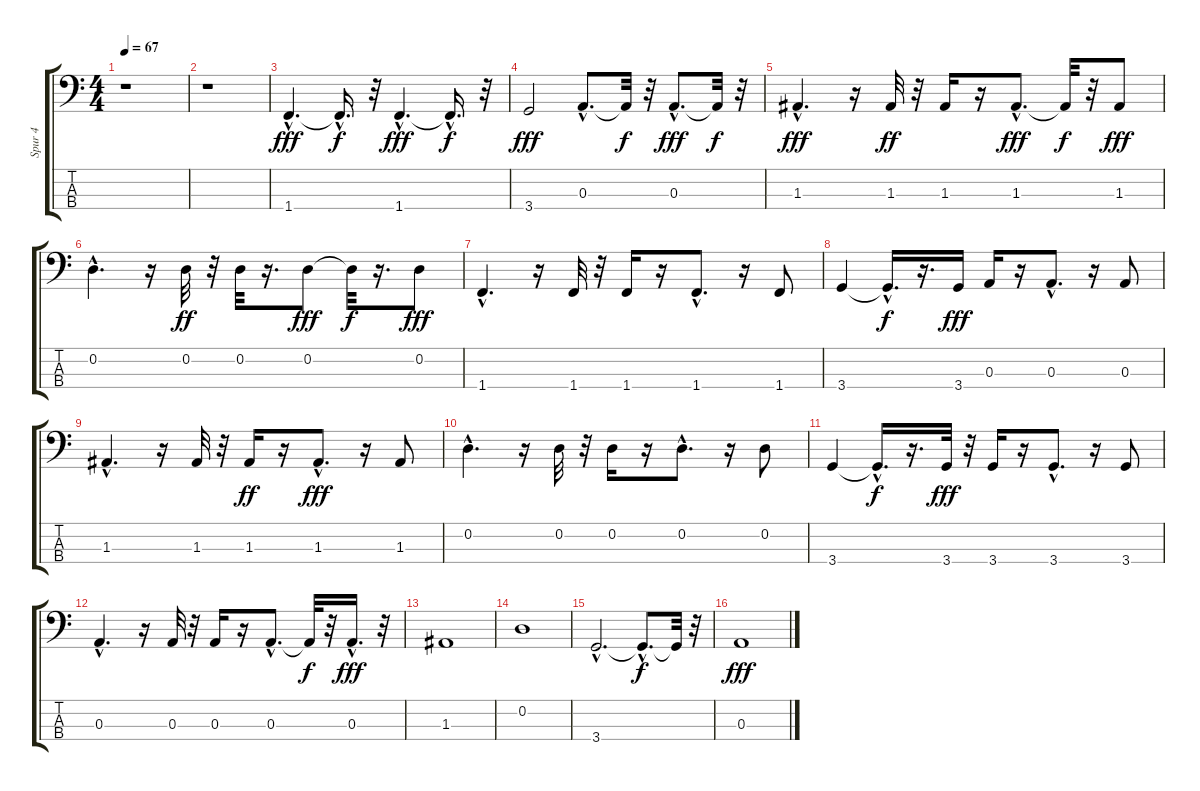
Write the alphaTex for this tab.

\track ("Spur 4" "Spur 4") {instrument electricbassfinger}
\staff {score tabs}
\tuning (G2 D2 A1 E1) {hide}
\ts (4 4)
\tempo 67
\clef f4
\ks c
r.1{dy fff} |
r.1 |
1.4{hac}.4{d} 1.4{hac t}.16{d dy f} r.32 1.4{hac}.4{d dy fff} 1.4{hac t}.16{d dy f} r.32 |
3.4.2{dy fff} 0.3{hac}.8{d} 0.3{t}.32{dy f} r.32 0.3{hac}.8{d dy fff} 0.3{t}.32{dy f} r.32 |
1.3{hac}.4{d dy fff} r.16 1.3.32{dy ff} r.32 1.3.16 r.16 1.3{hac}.8{d dy fff} 1.3{t}.32{dy f} r.32 1.3.8{dy fff} |
0.2{hac}.4{d} r.16 0.2.32{dy ff} r.32 0.2.32 r.16{d} 0.2.8{dy fff} 0.2{t}.32{dy f} r.16{d} 0.2.8{dy fff} |
1.4{hac}.4{d} r.16 1.4.32 r.32 1.4.16 r.16 1.4{hac}.8{d} r.16 1.4.8 |
3.4.4 3.4{hac t}.16{d dy f} r.16{d} 3.4.16{dy fff} 0.3.16 r.16 0.3{hac}.8{d} r.16 0.3.8 |
1.3{hac}.4{d} r.16 1.3.32 r.32 1.3.16{dy ff} r.16 1.3{hac}.8{d dy fff} r.16 1.3.8 |
0.2{hac}.4{d} r.16 0.2.32 r.32 0.2.16 r.16 0.2{hac}.8{d} r.16 0.2.8 |
3.4.4 3.4{hac t}.16{d dy f} r.16{d} 3.4.32{dy fff} r.32 3.4.16 r.16 3.4{hac}.8{d} r.16 3.4.8 |
0.3{hac}.4{d} r.16 0.3.32 r.32 0.3.16 r.16 0.3{hac}.8{d} 0.3{t}.32{dy f} r.32 0.3{hac}.16{d dy fff} r.32 |
1.3.1 |
0.2.1 |
3.4{hac}.2{d} 3.4{hac t}.8{d dy f} 3.4{t}.32 r.32 |
0.3.1{dy fff}
